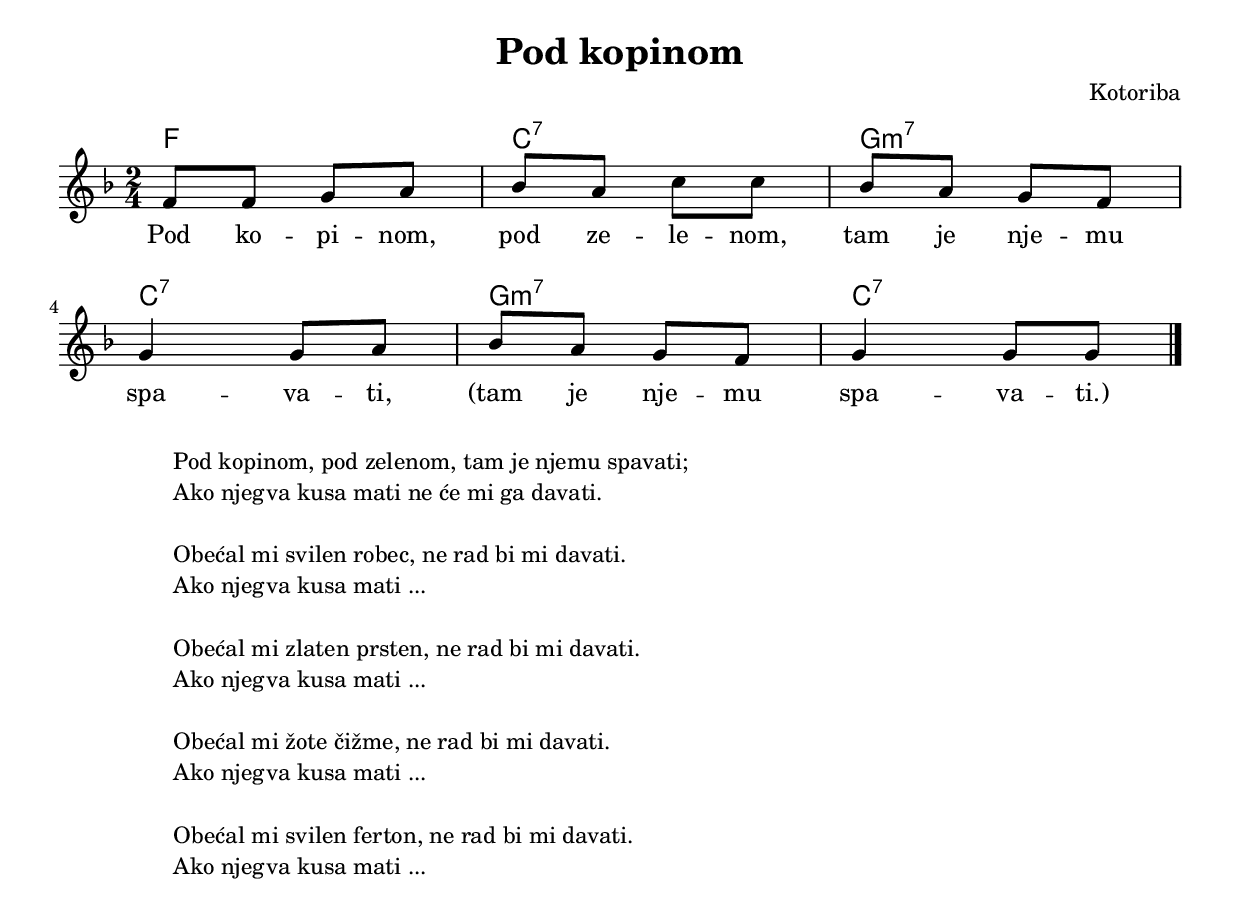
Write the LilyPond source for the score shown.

\version "2.24.1"
\include "deutsch.ly"

\header {
  title = "Pod kopinom"
  %subtitle = "II."
  composer = "Kotoriba"
}

\paper {
  #(set-paper-size "a4")
  indent = 0
  top-margin = 10
  markup-system-spacing = #'((basic-distance . 0.1) (padding . 2))
  system-system-spacing = #'((basic-distance . 0.1) (padding . 3))
  %annotate-spacing = ##t
  %ragged-last = ##f
}

global = {
  \key f \major
  \numericTimeSignature
  \time 2/4
}

chordNames = \chordmode {
  \global
  % Chords follow here.
  \set chordChanges = ##t
  f2 c:7 g:m7 c:7 g:m7 c:7
  
}

melody = \relative c' {
  \global
  % Music follows here.
  f8 f g a |
  b8 a c c |
  b a g f | \break
  g4 g8 a |
  b8 a g f |
  g4 g8 g |
  \bar "|."
}

verse = \lyricmode {
  % Lyrics follow here.
  Pod ko -- pi -- nom, pod ze -- le -- nom,
  tam je nje -- mu spa -- va -- ti,
  (tam je nje -- mu spa -- va -- ti.)
}

\score {
  <<
    \new ChordNames \chordNames
    \new Staff { \melody }
    \addlyrics { \verse }
  >>
  \layout { }
}

\markup {
  \hspace #11
  \column { 
    \line { Pod kopinom, pod zelenom, tam je njemu spavati; }
    \line { Ako njegva kusa mati ne će mi ga davati. }
    \vspace #1
    \line { Obećal mi svilen robec, ne rad bi mi davati. }
    \line { Ako njegva kusa mati ... }
    \vspace #1
    \line { Obećal mi zlaten prsten, ne rad bi mi davati. }
    \line { Ako njegva kusa mati ... }
    \vspace #1
    \line { Obećal mi žote čižme, ne rad bi mi davati. }
    \line { Ako njegva kusa mati ... }
    \vspace #1
    \line { Obećal mi svilen ferton, ne rad bi mi davati. }
    \line { Ako njegva kusa mati ... }
  }
}
